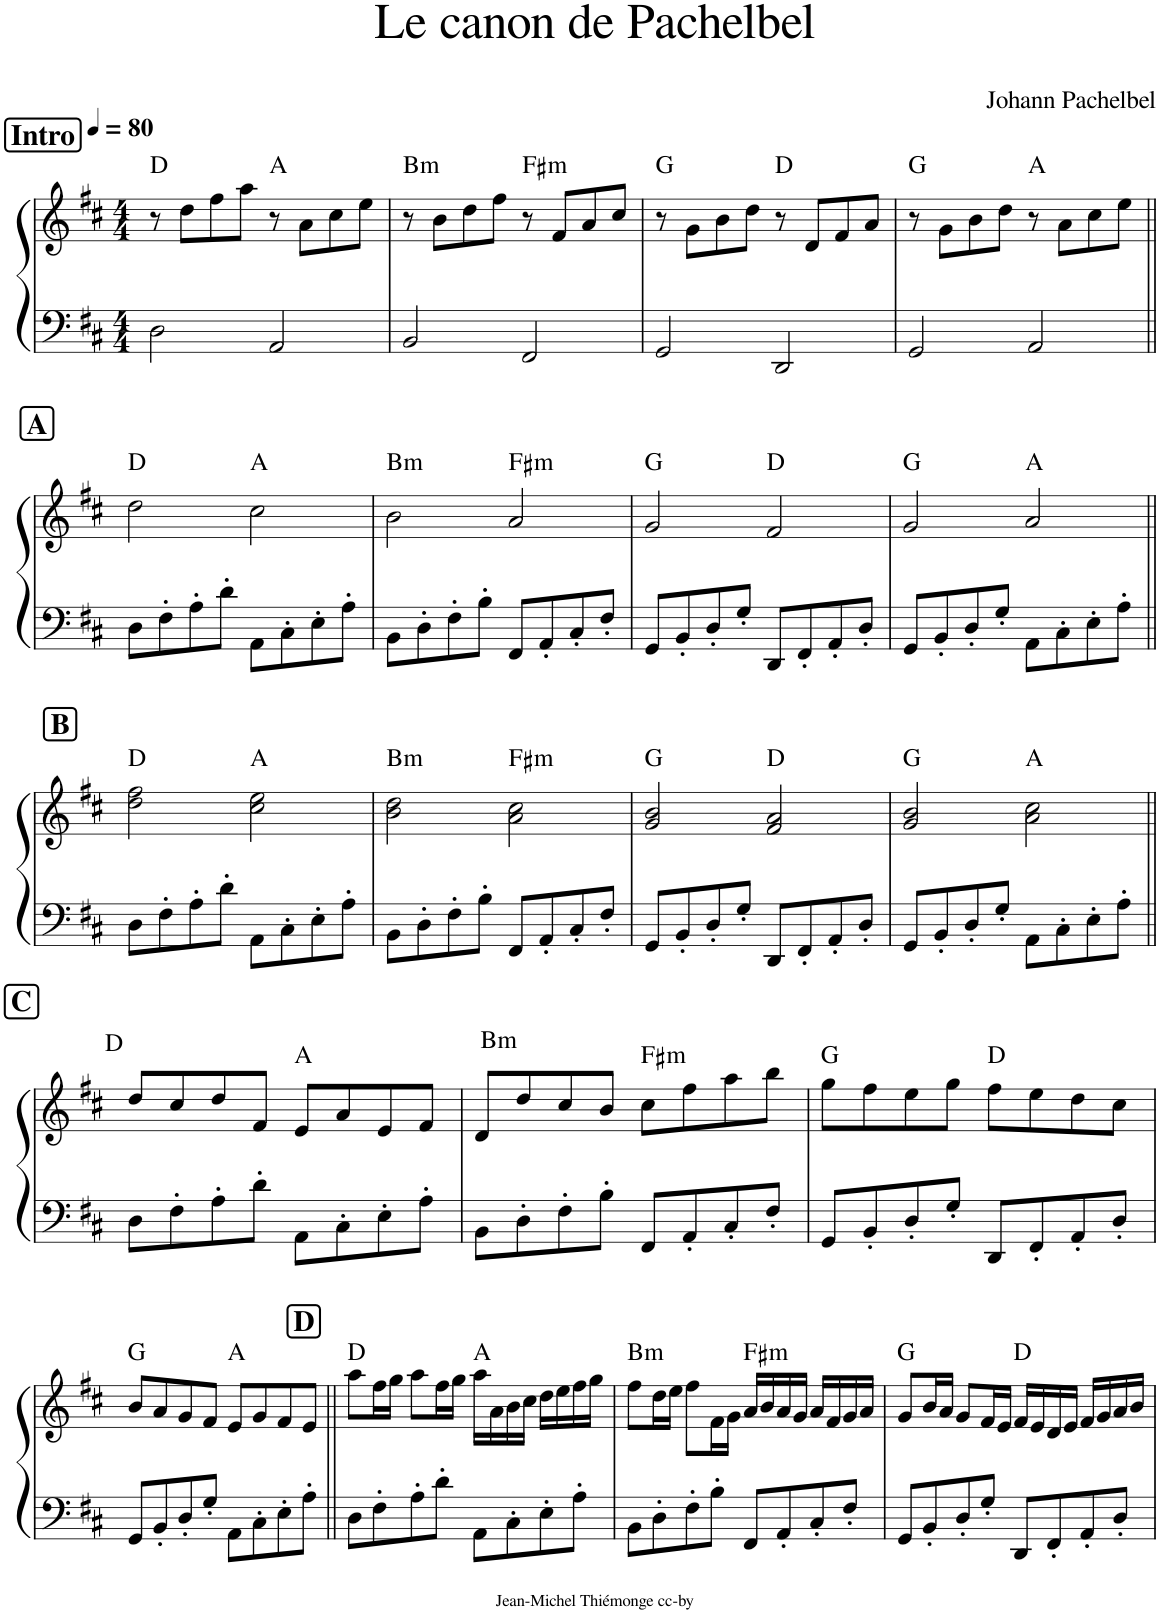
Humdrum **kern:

**kern	**kern	**harte
*part1	*part1	*part1
*staff2	*staff1	*
*I"Piano	*	*
*I'Pno.	*	*
*clefF4	*clefG2	*
*k[f#c#]	*k[f#c#]	*
*M4/4	*M4/4	*
*MM80	*MM80	*
!!LO:REH:place=s1:a:B:cj:fs=14:t=Intro
=1	=1	=1
2D\	8r	D:maj
.	8dd\L	.
.	8ff#\	.
.	8aa\J	.
2AA/	8r	A:maj
.	8a\L	.
.	8cc#\	.
.	8ee\J	.
=2	=2	=2
!	!	!LO:H:kt=m
2BB/	8r	B:min
.	8b\L	.
.	8dd\	.
.	8ff#\J	.
!	!	!LO:H:kt=m
2FF#/	8r	F#:min
.	8f#/L	.
.	8a/	.
.	8cc#/J	.
=3	=3	=3
2GG/	8r	G:maj
.	8g\L	.
.	8b\	.
.	8dd\J	.
2DD/	8r	D:maj
.	8d/L	.
.	8f#/	.
.	8a/J	.
=4	=4	=4
2GG/	8r	G:maj
.	8g\L	.
.	8b\	.
.	8dd\J	.
2AA/	8r	A:maj
.	8a\L	.
.	8cc#\	.
.	8ee\J	.
!!LO:LB:g=z
!!LO:REH:place=s1:a:B:cj:fs=14:t=A
=5||	=5||	=5||
8D\L	2dd\	D:maj
8F#'\	.	.
8A'\	.	.
8d'\J	.	.
8AA\L	2cc#\	A:maj
8C#'\	.	.
8E'\	.	.
8A'\J	.	.
=6	=6	=6
!	!	!LO:H:kt=m
8BB\L	2b\	B:min
8D'\	.	.
8F#'\	.	.
8B'\J	.	.
!	!	!LO:H:kt=m
8FF#/L	2a/	F#:min
8AA'/	.	.
8C#'/	.	.
8F#'/J	.	.
=7	=7	=7
8GG/L	2g/	G:maj
8BB'/	.	.
8D'/	.	.
8G'/J	.	.
8DD/L	2f#/	D:maj
8FF#'/	.	.
8AA'/	.	.
8D'/J	.	.
=8	=8	=8
8GG/L	2g/	G:maj
8BB'/	.	.
8D'/	.	.
8G'/J	.	.
8AA\L	2a/	A:maj
8C#'\	.	.
8E'\	.	.
8A'\J	.	.
!!LO:LB:g=z
!!LO:REH:place=s1:a:B:cj:fs=14:t=B
=9||	=9||	=9||
8D\L	2dd\ 2ff#\	D:maj
8F#'\	.	.
8A'\	.	.
8d'\J	.	.
8AA\L	2cc#\ 2ee\	A:maj
8C#'\	.	.
8E'\	.	.
8A'\J	.	.
=10	=10	=10
!	!	!LO:H:kt=m
8BB\L	2b\ 2dd\	B:min
8D'\	.	.
8F#'\	.	.
8B'\J	.	.
!	!	!LO:H:kt=m
8FF#/L	2a\ 2cc#\	F#:min
8AA'/	.	.
8C#'/	.	.
8F#'/J	.	.
=11	=11	=11
8GG/L	2g/ 2b/	G:maj
8BB'/	.	.
8D'/	.	.
8G'/J	.	.
8DD/L	2f#/ 2a/	D:maj
8FF#'/	.	.
8AA'/	.	.
8D'/J	.	.
=12	=12	=12
8GG/L	2g/ 2b/	G:maj
8BB'/	.	.
8D'/	.	.
8G'/J	.	.
8AA\L	2a\ 2cc#\	A:maj
8C#'\	.	.
8E'\	.	.
8A'\J	.	.
!!LO:LB:g=z
!!LO:REH:place=s1:a:B:cj:fs=14:t=C
=13||	=13||	=13||
8D\L	8dd/L	D:maj
8F#'\	8cc#/	.
8A'\	8dd/	.
8d'\J	8f#/J	.
8AA\L	8e/L	A:maj
8C#'\	8a/	.
8E'\	8e/	.
8A'\J	8f#/J	.
=14	=14	=14
!	!	!LO:H:kt=m
8BB\L	8d/L	B:min
8D'\	8dd/	.
8F#'\	8cc#/	.
8B'\J	8b/J	.
!	!	!LO:H:kt=m
8FF#/L	8cc#\L	F#:min
8AA'/	8ff#\	.
8C#'/	8aa\	.
8F#'/J	8bb\J	.
=15	=15	=15
8GG/L	8gg\L	G:maj
8BB'/	8ff#\	.
8D'/	8ee\	.
8G'/J	8gg\J	.
8DD/L	8ff#\L	D:maj
8FF#'/	8ee\	.
8AA'/	8dd\	.
8D'/J	8cc#\J	.
!!LO:LB:g=z
=16	=16	=16
8GG/L	8b/L	G:maj
8BB'/	8a/	.
8D'/	8g/	.
8G'/J	8f#/J	.
8AA\L	8e/L	A:maj
8C#'\	8g/	.
8E'\	8f#/	.
8A'\J	8e/J	.
!!LO:REH:place=s1:a:B:cj:fs=14:t=D
=17||	=17||	=17||
8D\L	8aa\L	D:maj
8F#'\	16ff#\L	.
.	16gg\JJ	.
8A'\	8aa\L	.
8d'\J	16ff#\L	.
.	16gg\JJ	.
8AA\L	16aa\LL	A:maj
.	16a\	.
8C#'\	16b\	.
.	16cc#\JJ	.
8E'\	16dd\LL	.
.	16ee\	.
8A'\J	16ff#\	.
.	16gg\JJ	.
=18	=18	=18
!	!	!LO:H:kt=m
8BB\L	8ff#\L	B:min
8D'\	16dd\L	.
.	16ee\JJ	.
8F#'\	8ff#\L	.
8B'\J	16f#\L	.
.	16g\JJ	.
!	!	!LO:H:kt=m
8FF#/L	16a/LL	F#:min
.	16b/	.
8AA'/	16a/	.
.	16g/JJ	.
8C#'/	16a/LL	.
.	16f#/	.
8F#'/J	16g/	.
.	16a/JJ	.
=19	=19	=19
8GG/L	8g/L	G:maj
8BB'/	16b/L	.
.	16a/JJ	.
8D'/	8g/L	.
8G'/J	16f#/L	.
.	16e/JJ	.
8DD/L	16f#/LL	D:maj
.	16e/	.
8FF#'/	16d/	.
.	16e/JJ	.
8AA'/	16f#/LL	.
.	16g/	.
8D'/J	16a/	.
.	16b/JJ	.
=	=	=
*-	*-	*-
